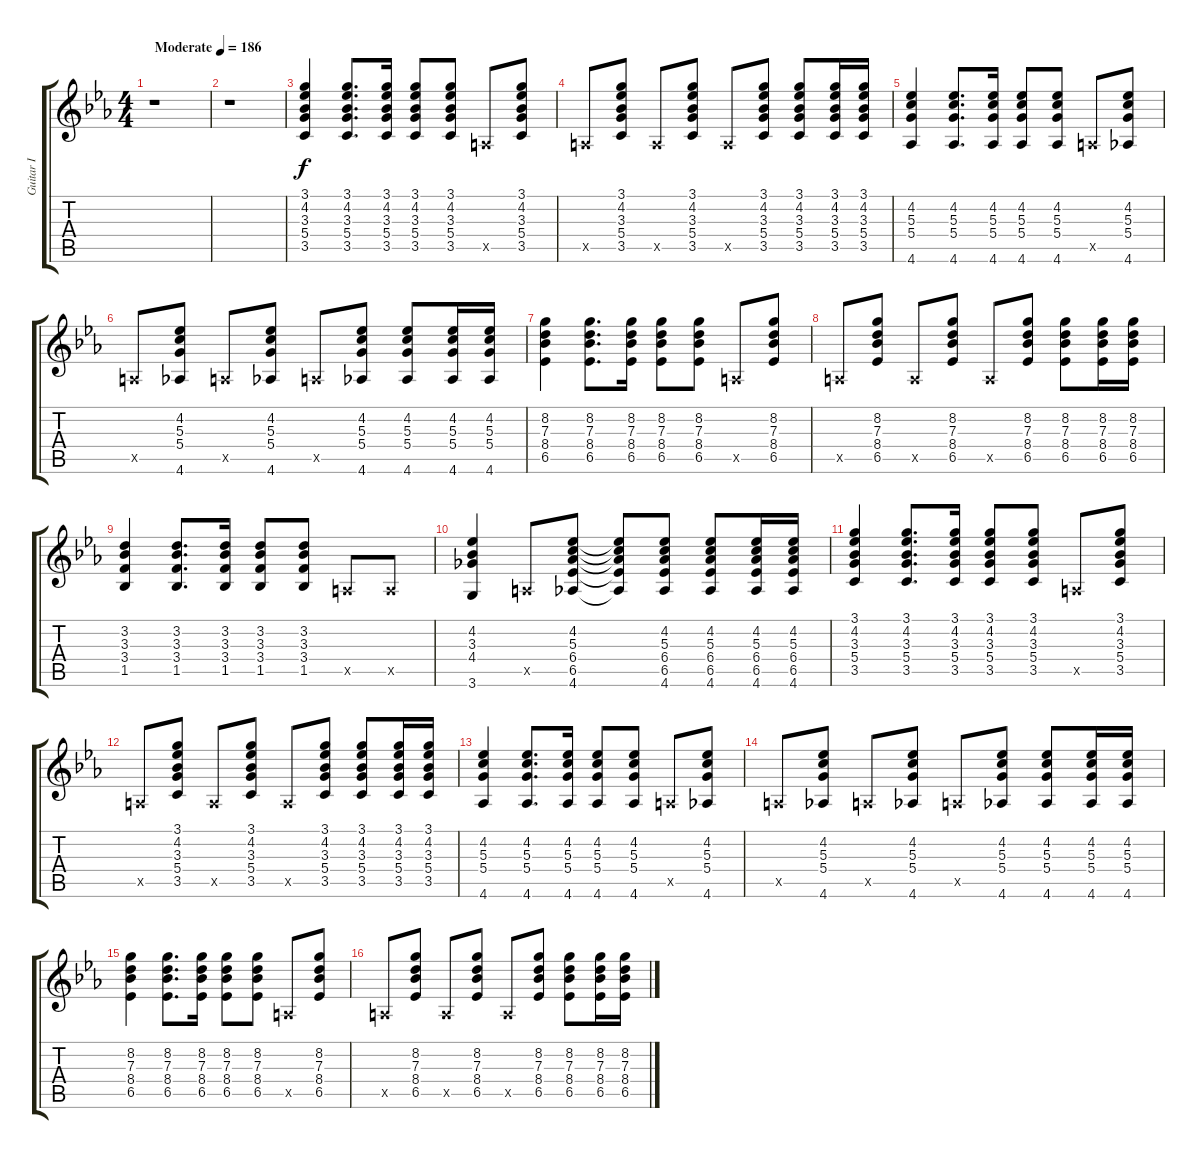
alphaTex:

\track ("Guitar Ⅰ" "Guitar Ⅰ") {instrument distortionguitar}
\staff {score tabs}
\tuning (E4 B3 G3 D3 A2 E2) {hide}
\ts (4 4)
\tempo (186 "Moderate")
\clef g2
\ks eb
r.1{dy f instrument distortionguitar} |
r.1 |
(3.1 4.2 3.3 5.4 3.5).4 (3.1 4.2 3.3 5.4 3.5).8{d} (3.1 4.2 3.3 5.4 3.5).16 (3.1 4.2 3.3 5.4 3.5).8 (3.1 4.2 3.3 5.4 3.5).8 0.5{x}.8 (3.1 4.2 3.3 5.4 3.5).8 |
0.5{x}.8 (3.1 4.2 3.3 5.4 3.5).8 0.5{x}.8 (3.1 4.2 3.3 5.4 3.5).8 0.5{x}.8 (3.1 4.2 3.3 5.4 3.5).8 (3.1 4.2 3.3 5.4 3.5).8 (3.1 4.2 3.3 5.4 3.5).16 (3.1 4.2 3.3 5.4 3.5).16 |
(4.2 5.3 5.4 4.6).4 (4.2 5.3 5.4 4.6).8{d} (4.2 5.3 5.4 4.6).16 (4.2 5.3 5.4 4.6).8 (4.2 5.3 5.4 4.6).8 0.5{x}.8 (4.2 5.3 5.4 4.6).8 |
0.5{x}.8 (4.2 5.3 5.4 4.6).8 0.5{x}.8 (4.2 5.3 5.4 4.6).8 0.5{x}.8 (4.2 5.3 5.4 4.6).8 (4.2 5.3 5.4 4.6).8 (4.2 5.3 5.4 4.6).16 (4.2 5.3 5.4 4.6).16 |
(8.2 7.3 8.4 6.5).4 (8.2 7.3 8.4 6.5).8{d} (8.2 7.3 8.4 6.5).16 (8.2 7.3 8.4 6.5).8 (8.2 7.3 8.4 6.5).8 0.5{x}.8 (8.2 7.3 8.4 6.5).8 |
0.5{x}.8 (8.2 7.3 8.4 6.5).8 0.5{x}.8 (8.2 7.3 8.4 6.5).8 0.5{x}.8 (8.2 7.3 8.4 6.5).8 (8.2 7.3 8.4 6.5).8 (8.2 7.3 8.4 6.5).16 (8.2 7.3 8.4 6.5).16 |
(3.2 3.3 3.4 1.5).4 (3.2 3.3 3.4 1.5).8{d} (3.2 3.3 3.4 1.5).16 (3.2 3.3 3.4 1.5).8 (3.2 3.3 3.4 1.5).8 0.5{x}.8 0.5{x}.8 |
(4.2 3.3 4.4 3.6).4 0.5{x}.8 (4.2 5.3 6.4 6.5 4.6).8 (4.2{t} 5.3{t} 6.4{t} 6.5{t} 4.6{t}).8 (4.2 5.3 6.4 6.5 4.6).8 (4.2 5.3 6.4 6.5 4.6).8 (4.2 5.3 6.4 6.5 4.6).16 (4.2 5.3 6.4 6.5 4.6).16 |
(3.1 4.2 3.3 5.4 3.5).4 (3.1 4.2 3.3 5.4 3.5).8{d} (3.1 4.2 3.3 5.4 3.5).16 (3.1 4.2 3.3 5.4 3.5).8 (3.1 4.2 3.3 5.4 3.5).8 0.5{x}.8 (3.1 4.2 3.3 5.4 3.5).8 |
0.5{x}.8 (3.1 4.2 3.3 5.4 3.5).8 0.5{x}.8 (3.1 4.2 3.3 5.4 3.5).8 0.5{x}.8 (3.1 4.2 3.3 5.4 3.5).8 (3.1 4.2 3.3 5.4 3.5).8 (3.1 4.2 3.3 5.4 3.5).16 (3.1 4.2 3.3 5.4 3.5).16 |
(4.2 5.3 5.4 4.6).4 (4.2 5.3 5.4 4.6).8{d} (4.2 5.3 5.4 4.6).16 (4.2 5.3 5.4 4.6).8 (4.2 5.3 5.4 4.6).8 0.5{x}.8 (4.2 5.3 5.4 4.6).8 |
0.5{x}.8 (4.2 5.3 5.4 4.6).8 0.5{x}.8 (4.2 5.3 5.4 4.6).8 0.5{x}.8 (4.2 5.3 5.4 4.6).8 (4.2 5.3 5.4 4.6).8 (4.2 5.3 5.4 4.6).16 (4.2 5.3 5.4 4.6).16 |
(8.2 7.3 8.4 6.5).4 (8.2 7.3 8.4 6.5).8{d} (8.2 7.3 8.4 6.5).16 (8.2 7.3 8.4 6.5).8 (8.2 7.3 8.4 6.5).8 0.5{x}.8 (8.2 7.3 8.4 6.5).8 |
0.5{x}.8 (8.2 7.3 8.4 6.5).8 0.5{x}.8 (8.2 7.3 8.4 6.5).8 0.5{x}.8 (8.2 7.3 8.4 6.5).8 (8.2 7.3 8.4 6.5).8 (8.2 7.3 8.4 6.5).16 (8.2 7.3 8.4 6.5).16
